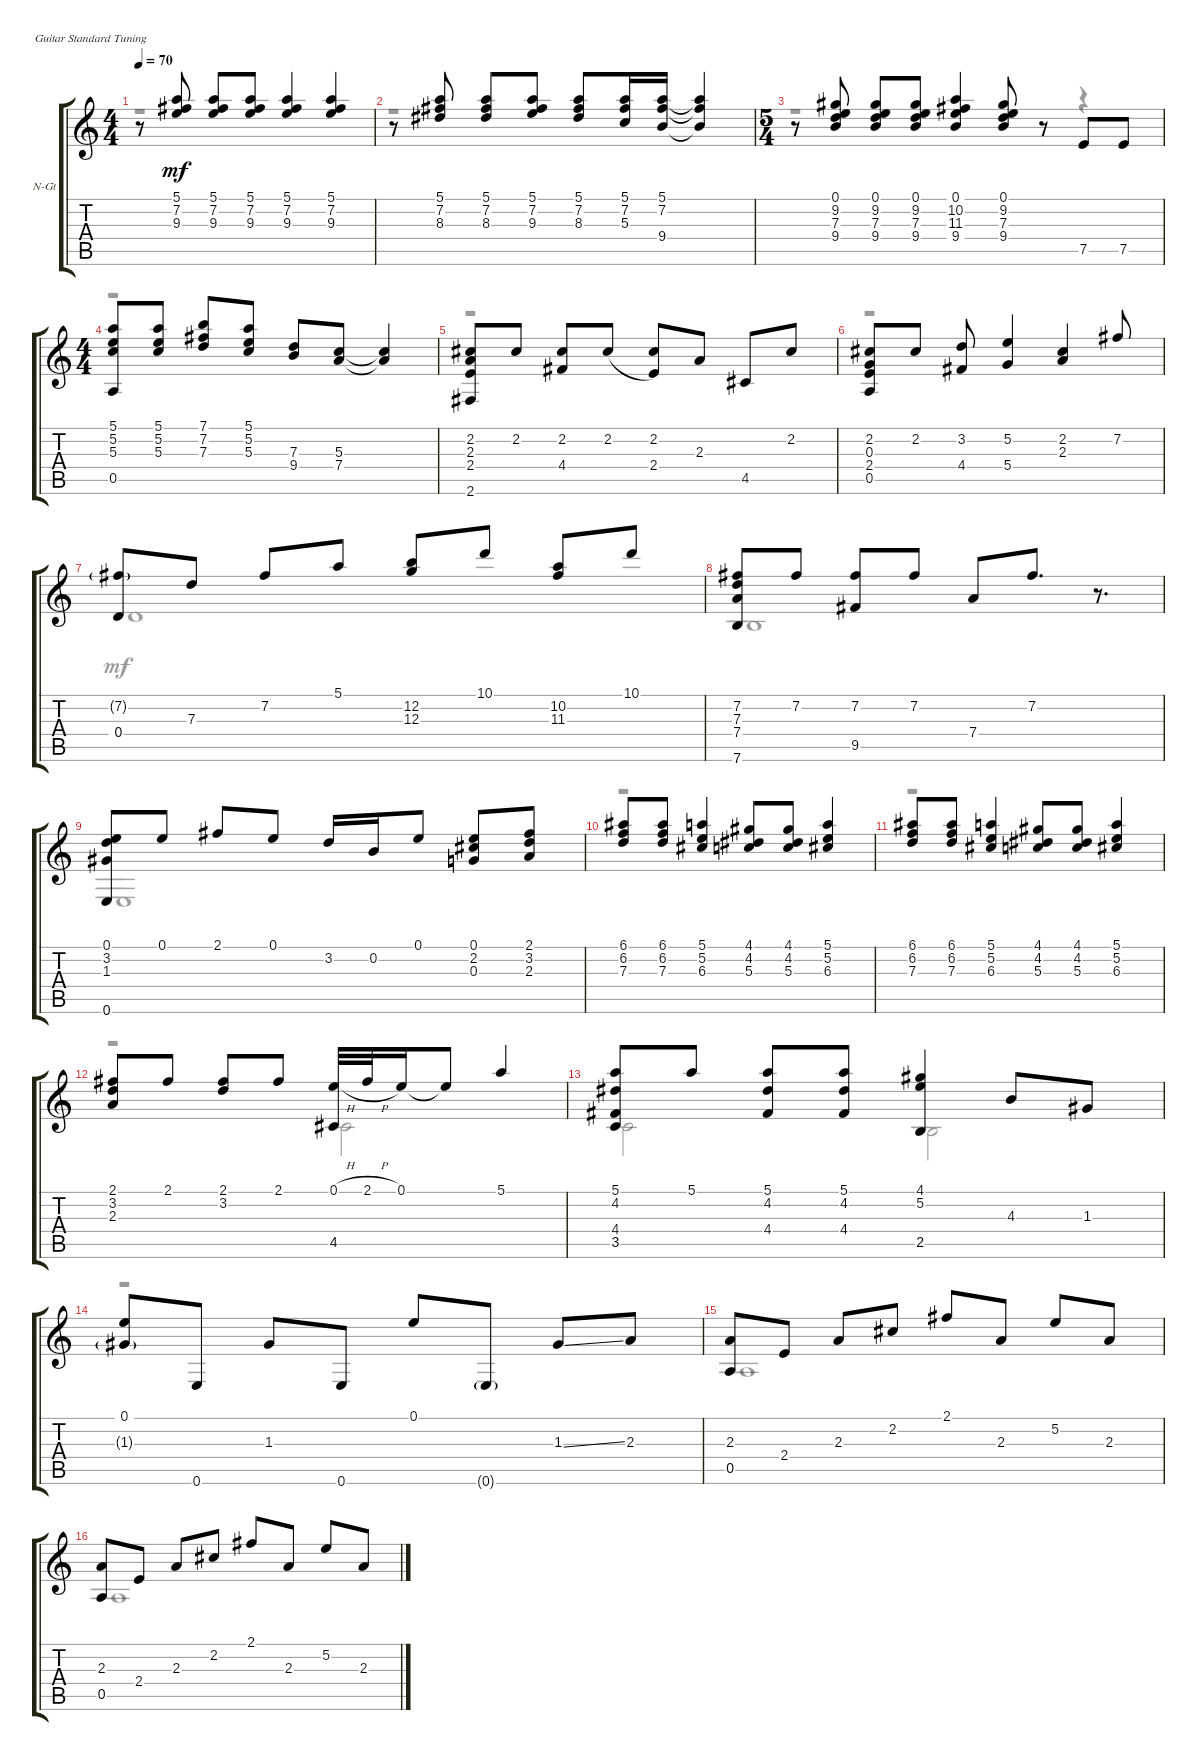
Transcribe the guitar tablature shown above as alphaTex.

\defaultSystemsLayout 4
\bracketExtendMode groupsimilarinstruments
\firstSystemTrackNameOrientation horizontal
\otherSystemsTrackNameOrientation horizontal
\track ("Nylon Guitar" "N-Gt") {instrument acousticguitarnylon}
\staff {score tabs}
\tuning (E4 B3 G3 D3 A2 E2)
\voice
\ts (4 4)
\tempo 70
\clef g2
\scale
1.06936
\ks c
r.8{dy mf instrument acousticguitarnylon} (5.1 7.2 9.3).8 (5.1 7.2 9.3).8 (5.1 7.2 9.3).8 (5.1 7.2 9.3).4 (5.1 7.2 9.3).4 |
\scale
0.930643 r.8 (5.1 7.2 8.3).8 (5.1 7.2 8.3).8 (5.1 7.2 9.3).8 (5.1 7.2 8.3).8 (5.1 7.2 5.3).16 (5.1 7.2 9.4).16 (5.1{t} 7.2{t} 9.4{t}).4 |
\ts (5 4)
\scale
1.06936 r.8 (0.1 9.2 7.3 9.4).8 (0.1 9.2 7.3 9.4).8 (0.1 9.2 7.3 9.4).8 (0.1 10.2 11.3 9.4).4 (0.1 9.2 7.3 9.4).8 r.8 7.5.8 7.5.8 |
\ts (4 4)
\scale
0.930643 (5.1 5.2 5.3 0.5).8 (5.1 5.2 5.3).8 (7.1 7.2 7.3).8 (5.1 5.2 5.3).8 (7.3 9.4).8 (5.3 7.4).8 (5.3{t} 7.4{t}).4 |
\scale
1.03909 (2.2 2.3 2.4 2.6).8 2.2.8 (2.2 4.4).8 2.2.8{legatoorigin} (2.4 2.2).8 2.3.8 4.5.8 2.2.8 |
\scale
0.960908 (2.2 0.3 2.4 0.5).8 2.2.8 (3.2 4.4).8 (5.2 5.4).4 (2.2 2.3).4 7.2.8 |
\scale
1.03909 (7.2{g} 0.4).8 7.3.8 7.2.8 5.1.8 (12.2 12.3).8 10.1.8 (10.2 11.3).8 10.1.8 |
\scale
0.960908 (7.2 7.3 7.4 7.6).8 7.2.8 (7.2 9.5).8 7.2.8 7.4.8 7.2.8{d} r.8{d} |
\scale
1.03909 (0.1 3.2 1.3 0.6).8 0.1.8 2.1.8 0.1.8 3.2.16 0.2.16 0.1.8 (0.1 2.2 0.3).8 (2.1 3.2 2.3).8 |
\scale
0.960908 (6.1 6.2 7.3).8 (6.1 6.2 7.3).8 (5.1 5.2 6.3).4 (4.1 4.2 5.3).8 (4.1 4.2 5.3).8 (5.1 5.2 6.3).4 |
\scale
1.03909 (6.1 6.2 7.3).8 (6.1 6.2 7.3).8 (5.1 5.2 6.3).4 (4.1 4.2 5.3).8 (4.1 4.2 5.3).8 (5.1 5.2 6.3).4 |
\scale
0.960908 (2.1 3.2 2.3).8 2.1.8 (2.1 3.2).8 2.1.8 (0.1{h} 4.5).32 2.1{h}.32 0.1.16 0.1{t}.8 5.1.4 |
\scale
1.03909 (5.1 4.2 4.4 3.5).8 5.1.8 (5.1 4.2 4.4).8 (5.1 4.2 4.4).8 (4.1 5.2 2.5).4 4.3.8 1.3.8 |
\scale
0.960908 (0.1 1.3{g}).8 0.6.8 1.3.8 0.6.8 0.1.8 0.6{g}.8 1.3{ss}.8 2.3.8 |
\scale
1.03909 (2.3 0.5).8 2.4.8 2.3.8 2.2.8 2.1.8 2.3.8 5.2.8 2.3.8 |
\scale
0.960908 (2.3 0.5).8 2.4.8 2.3.8 2.2.8 2.1.8 2.3.8 5.2.8 2.3.8
\voice
\clef g2
\ottava regular
\simile none
\scale
1.06936
\ks c
r.1{dy mf} |
\scale
0.930643 r.1 |
\scale
1.06936 r.1 r.4 |
\scale
0.930643 r.1 |
\scale
1.03909 r.1 |
\scale
0.960908 r.1 |
\scale
1.03909 0.4.1 |
\scale
0.960908 7.6.1 |
\scale
1.03909 0.6.1 |
\scale
0.960908 r.1 |
\scale
1.03909 r.1 |
\scale
0.960908 r.2 4.5.2 |
\scale
1.03909 3.5.2 2.5.2 |
\scale
0.960908 r.1 |
\scale
1.03909 0.5.1 |
\scale
0.960908 0.5.1
